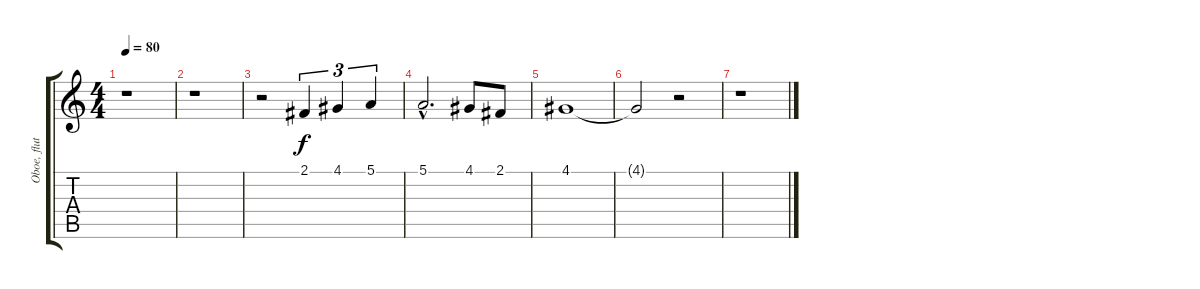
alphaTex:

\track ("Oboe, flute, Horn" "Oboe, flut") {instrument oboe}
\staff {score tabs}
\tuning (E4 B3 G3 D3 A2 E2) {hide}
\ts (4 4)
\tempo 80
\clef g2
\ks c
r.1{dy f} |
r.1 |
r.2 2.1.4{tu (3 2) volume 13 balance 10 instrument frenchhorn} 4.1.4{tu (3 2)} 5.1.4{tu (3 2)} |
5.1{hac}.2{d} 4.1.8 2.1.8 |
4.1.1 |
4.1{t}.2 r.2 |
r.1
